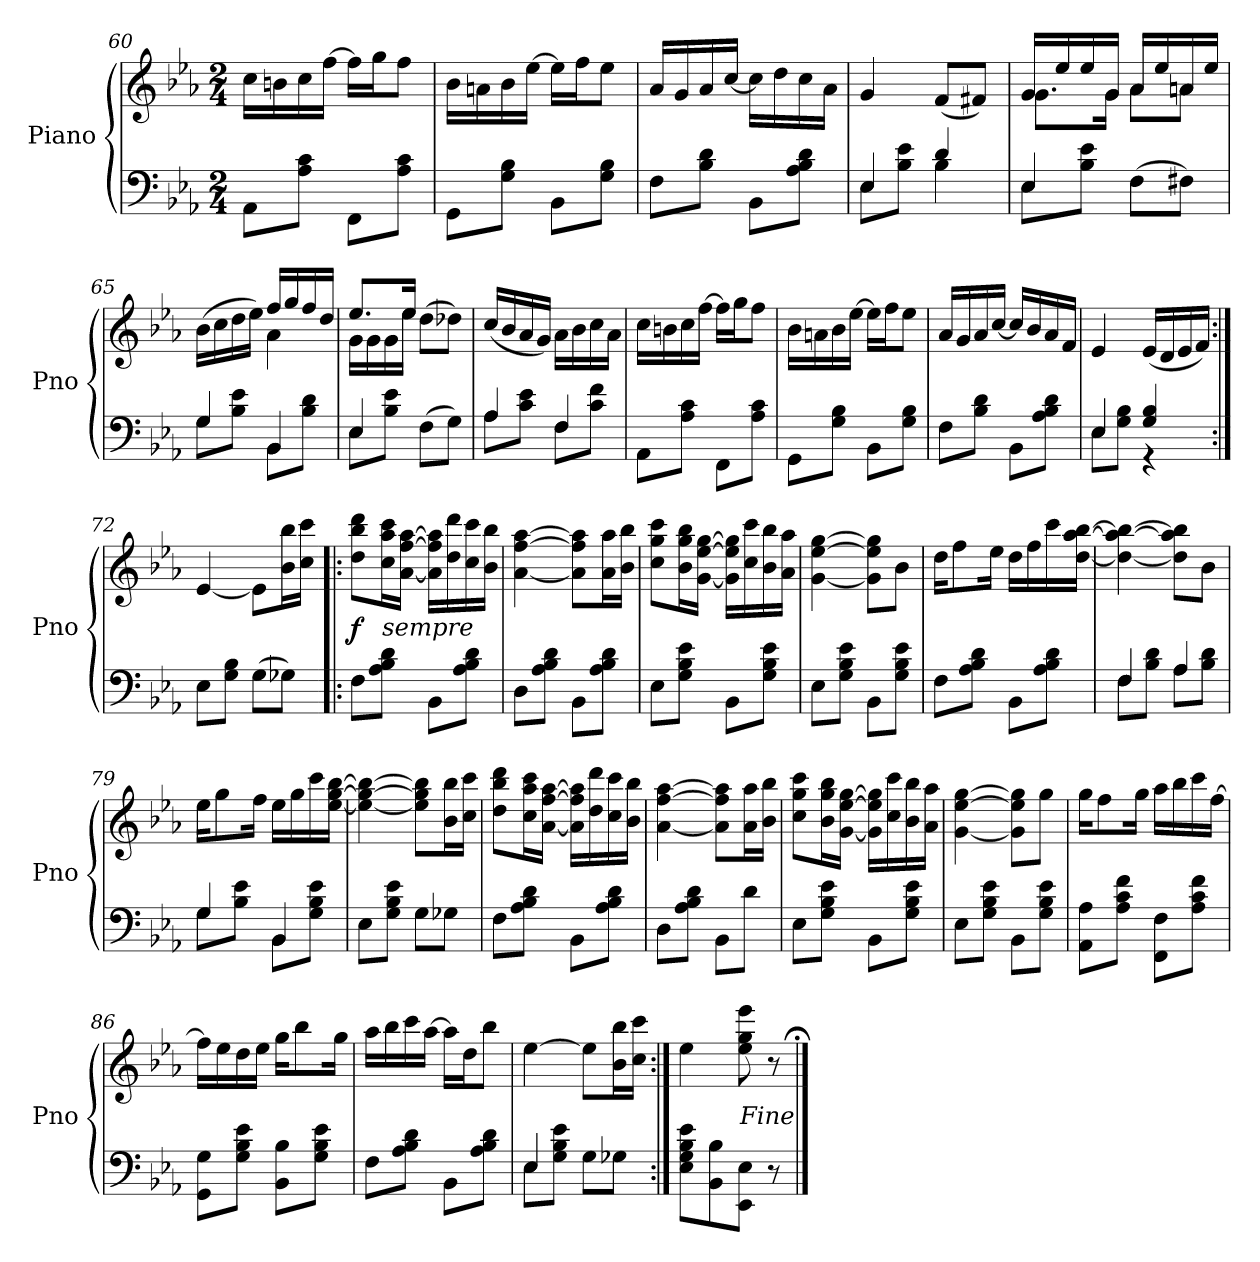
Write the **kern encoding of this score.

**kern	**kern	**dynam
*part1	*part1	*part1
*staff2	*staff1	*staff1/2
*I"Piano	*	*
*I'Pno	*	*
*clefF4	*clefG2	*
*k[b-e-a-]	*k[b-e-a-]	*
*M2/4	*M2/4	*
=60	=60	=60
8AA-L	16ccLL	.
.	16bn	.
8A- 8cJ	16cc	.
.	[16ffJJ	.
8FFL	16ffLL]	.
.	16ggJ	.
8A- 8cJ	8ffJ	.
=61	=61	=61
8GGL	16b-LL	.
.	16an	.
8G 8B-J	16b-	.
.	[16ee-JJ	.
8BB-L	16ee-LL]	.
.	16ffJ	.
8G 8B-J	8ee-J	.
=62	=62	=62
8FL	16a-LL	.
.	16g	.
8B- 8dJ	16a-	.
.	[16ccJJ	.
8BB-L	16ccLL]	.
.	16dd	.
8A- 8B- 8dJ	16cc	.
.	16a-JJ	.
=63	=63	=63
*^	*	*
4E-	8E-L	4g	.
.	8B- 8e-J	.	.
4d	4B-	(8fL	.
.	.	8f#XJ)	.
=64	=64	=64	=64
*	*	*^	*
4E-	8E-L	16gLL	8.gL	.
.	.	16ee-	.	.
.	8B- 8e-J	16ee-	.	.
.	.	16gJJ	16gJk	.
(8F\L	4ryy	16a-LL	8a-L	.
.	.	16ee-	.	.
8F#X\J)	.	16an	8anJ	.
.	.	16ee-JJ	.	.
=65	=65	=65	=65	=65
4G	8GL	4ryy	(16b-LL	.
.	.	.	16cc	.
.	8B- 8e-J	.	16dd	.
.	.	.	16ee-JJ)	.
4BB-	8BB-L	16ffLL	4a-	.
.	.	16gg	.	.
.	8B- 8dJ	16ff	.	.
.	.	16ddJJ	.	.
=66	=66	=66	=66	=66
4E-	8E-L	8.ee-L	16gLL	.
.	.	.	16g	.
.	8B- 8e-J	.	16g	.
.	.	16ee-Jk	16ee-JJ	.
(8F\L	4ryy	4ryy	(8ddL	.
8G\J)	.	.	8dd-XJ)	.
*	*	*v	*v	*
=67	=67	=67	=67
4A-	8A-L	(16ccLL	.
.	.	16b-	.
.	8c 8e-J	16a-	.
.	.	16gJJ)	.
4F	8FL	16a-LL	.
.	.	16b-	.
.	8c 8fJ	16cc	.
.	.	16a-JJ	.
*v	*v	*	*
=68	=68	=68
8AA-L	16ccLL	.
.	16bn	.
8A- 8cJ	16cc	.
.	[16ffJJ	.
8FFL	16ffLL]	.
.	16ggJ	.
8A- 8cJ	8ffJ	.
=69	=69	=69
8GGL	16b-LL	.
.	16an	.
8G 8B-J	16b-	.
.	[16ee-JJ	.
8BB-L	16ee-LL]	.
.	16ffJ	.
8G 8B-J	8ee-J	.
=70	=70	=70
8FL	16a-LL	.
.	16g	.
8B- 8dJ	16a-	.
.	[16ccJJ	.
8BB-L	16ccLL]	.
.	16b-	.
8A- 8B- 8dJ	16a-	.
.	16fJJ	.
=71	=71	=71
*^	*	*
4E-	8E-L	4e-	.
.	8G 8B-J	.	.
4G 4B-	4r	(16e-LL	.
.	.	16d	.
.	.	16e-	.
.	.	16fJJ)	.
*v	*v	*	*
=72:|!	=72:|!	=72:|!
8E-L	[4e-	.
8G 8B-J	.	.
(8GL	8e-L]	.
8G-XJ)	16b- 16bb-L	.
.	16cc 16cccJJ	.
=73!|:	=73!|:	=73!|:
!	!	!LO:DY:t=%s sempre
8FL	8dd 8bb- 8dddL	f
8A- 8B- 8dJ	16cc 16aa- 16cccL	.
.	[16a- [16ff [16aa-JJ	.
8BB-L	16a-] 16ff] 16aa-]LL	.
.	16dd 16ddd	.
8A- 8B- 8dJ	16cc 16ccc	.
.	16b- 16bb-JJ	.
=74	=74	=74
8DL	[4a- [4ff [4aa-	.
8A- 8B- 8dJ	.	.
8BB-L	8a-] 8ff] 8aa-]L	.
8A- 8B- 8dJ	16a- 16aa-L	.
.	16b- 16bb-JJ	.
=75	=75	=75
8E-L	8cc 8gg 8cccL	.
8G 8B- 8e-J	16b- 16gg 16bb-L	.
.	[16g [16ee- [16ggJJ	.
8BB-L	16g] 16ee-] 16gg]LL	.
.	16cc 16ccc	.
8G 8B- 8e-J	16b- 16bb-	.
.	16a- 16aa-JJ	.
=76	=76	=76
8E-L	[4g [4ee- [4gg	.
8G 8B- 8e-J	.	.
8BB-L	8g] 8ee-] 8gg]L	.
8G 8B- 8e-J	8b-J	.
=77	=77	=77
8FL	16ddKL	.
.	8ff	.
8A- 8B- 8dJ	.	.
.	16ee-Jk	.
8BB-L	16ddLL	.
.	16ff	.
8A- 8B- 8dJ	16ccc	.
.	[16dd [<16aa- [16bb-JJ	.
=78	=78	=78
*^	*	*
4F	8FL	4dd_ 4aa-_ 4bb-_	.
.	8B- 8dJ	.	.
4A-	8A-L	8dd] 8aa-] 8bb-]L	.
.	8B- 8dJ	8b-J	.
=79	=79	=79	=79
4G	8GL	16ee-KL	.
.	.	8gg	.
.	8B- 8e-J	.	.
.	.	16ffJk	.
4BB-	8BB-L	16ee-LL	.
.	.	16gg	.
.	8G 8B- 8e-J	16ccc	.
.	.	[16ee- [16gg [16bb-JJ	.
*v	*v	*	*
=80	=80	=80
8E-L	4ee-_ 4gg_ 4bb-_	.
8G 8B- 8e-J	.	.
8GL	8ee-] 8gg] 8bb-]L	.
8G-XJ	16b- 16bb-L	.
.	16cc 16cccJJ	.
=81	=81	=81
8FL	8dd 8bb- 8dddL	.
8A- 8B- 8dJ	16cc 16aa- 16cccL	.
.	[16a- [16ff [16aa-JJ	.
8BB-L	16a-] 16ff] 16aa-]LL	.
.	16dd 16ddd	.
8A- 8B- 8dJ	16cc 16ccc	.
.	16b- 16bb-JJ	.
=82	=82	=82
8DL	[4a- [4ff [4aa-	.
8A- 8B- 8dJ	.	.
8BB-L	8a-] 8ff] 8aa-]L	.
8dJ	16a- 16aa-L	.
.	16b- 16bb-JJ	.
=83	=83	=83
8E-L	8cc 8gg 8cccL	.
8G 8B- 8e-J	16b- 16gg 16bb-L	.
.	[16g [16ee- [16ggJJ	.
8BB-L	16g] 16ee-] 16gg]LL	.
.	16cc 16ccc	.
8G 8B- 8e-J	16b- 16bb-	.
.	16a- 16aa-JJ	.
=84	=84	=84
8E-L	[4g [4ee- [4gg	.
8G 8B- 8e-J	.	.
8BB-L	8g] 8ee-] 8gg]L	.
8G 8B- 8e-J	8ggJ	.
=85	=85	=85
8AA- 8A-L	16ggKL	.
.	8ff	.
8A- 8c 8fJ	.	.
.	16ggJk	.
8FF 8FL	16aa-LL	.
.	16bb-	.
8A- 8c 8fJ	16ccc	.
.	[16ffJJ	.
=86	=86	=86
8GG 8GL	16ffLL]	.
.	16ee-	.
8G 8B- 8e-J	16dd	.
.	16ee-JJ	.
8BB- 8B-L	16ggKL	.
.	8bb-	.
8G 8B- 8e-J	.	.
.	16ggJk	.
=87	=87	=87
8FL	16aa-LL	.
.	16bb-	.
8A- 8B- 8dJ	16ccc	.
.	[16aa-JJ	.
8BB-L	16aa-LL]	.
.	16ddJ	.
8A- 8B- 8dJ	8bb-J	.
=88	=88	=88
*^	*	*
4E-	8E-L	[4ee-	.
.	8G 8B- 8e-J	.	.
4ryy	8GL	8ee-L]	.
.	8G-XJ	16b- 16bb-L	.
.	.	16cc 16cccJJ	.
*v	*v	*	*
=89:|!	=89:|!	=89:|!
8E- 8G 8B- 8e-L	4ee-	.
8BB- 8B-	.	.
8EE- 8E-J	8ee- 8gg 8eee-	.
8r	8r	.
!	!LO:TX:c:i:t=Fine	!
==	==;	==;
*-	*-	*-
